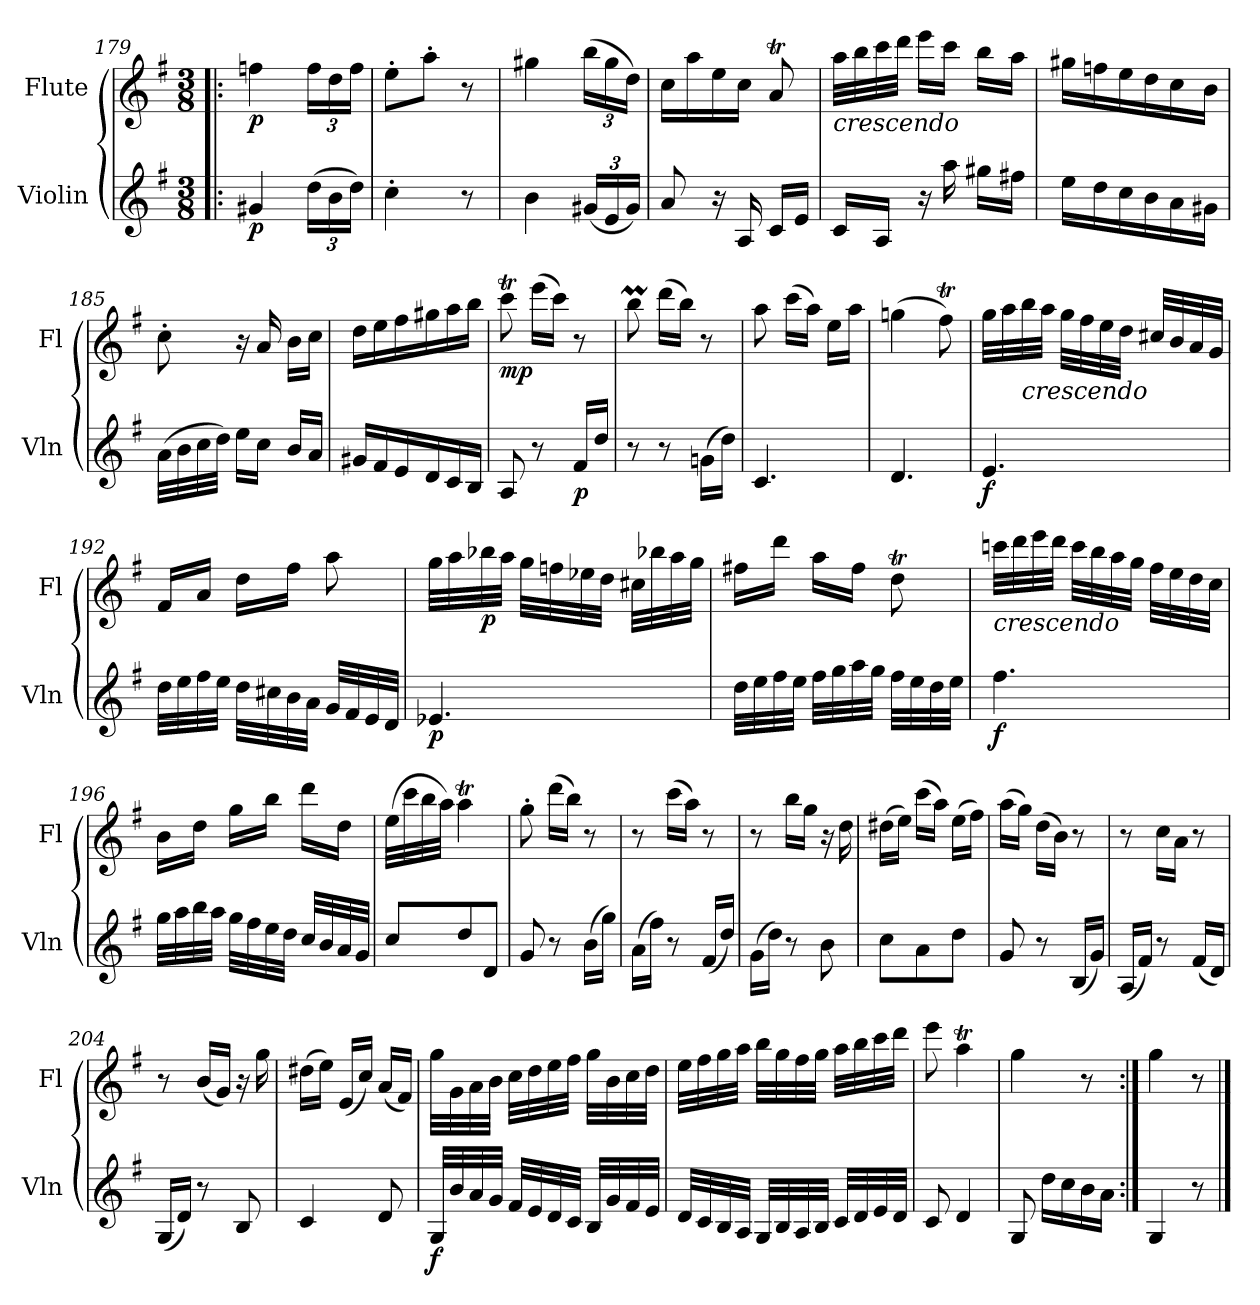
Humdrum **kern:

**kern	**dynam	**kern	**dynam
*part2	*part2	*part1	*part1
*staff2	*staff2	*staff1	*staff1
*I"Violin	*	*I"Flute	*
*I'Vln	*	*I'Fl	*
*clefG2	*	*clefG2	*
*k[f#]	*	*k[f#]	*
*e:	*	*e:	*
*M3/8	*	*M3/8	*
=179!|:	=179!|:	=179!|:	=179!|:
!	!LO:DY:b	!	!LO:DY:b
4g#X/	p	4ffn\	p
(>24dd\LL	.	24ff\LL	.
24b\	.	24dd\	.
24dd\JJ)	.	24ff\JJ	.
=180	=180	=180	=180
4cc'>\	.	8ee'>\L	.
.	.	8aa'>\J	.
8r	.	8r	.
=181	=181	=181	=181
4b\	.	4gg#X\	.
(<24g#X/LL	.	(>24bb\LL	.
24e/	.	24gg#\	.
24g#/JJ)	.	24dd\JJ)	.
=182	=182	=182	=182
8a/	.	16cc\LL	.
.	.	16aa\	.
16r	.	16ee\	.
16A/	.	16cc\JJ	.
16c/LL	.	8aT/	.
16e/JJ	.	.	.
!!LO:PB:g=z
=183	=183	=183	=183
!	!	!LO:TX:b:i:t=crescendo	!
16c/LL	.	32aa\LLL	.
.	.	32bb\	.
16A/JJ	.	32ccc\	.
.	.	32ddd\JJJ	.
16r	.	16eee\LL	.
16aa\	.	16ccc\JJ	.
16gg#X\LL	.	16bb\LL	.
16ff#X\JJ	.	16aa\JJ	.
=184	=184	=184	=184
16ee\LL	.	16gg#X\LL	.
16dd\	.	16ffn\	.
16cc\	.	16ee\	.
16b\	.	16dd\	.
16a\	.	16cc\	.
16g#X\JJ	.	16b\JJ	.
=185	=185	=185	=185
(>32a\LLL	.	8cc'>\	.
32b\	.	.	.
32cc\	.	.	.
32dd\JJJ)	.	.	.
16ee\LL	.	16r	.
16cc\JJ	.	16a/	.
16b/LL	.	16b\LL	.
16a/JJ	.	16cc\JJ	.
=186	=186	=186	=186
16g#X/LL	.	16dd\LL	.
16f#/	.	16ee\	.
16e/	.	16ff#\	.
16d/	.	16gg#X\	.
16c/	.	16aa\	.
16B/JJ	.	16bb\JJ	.
=187	=187	=187	=187
!	!	!	!LO:DY:b
8A/	.	8cccT\	mp
8r	.	(>16eee\LL	.
.	.	16ccc\JJ)	.
!	!LO:DY:b	!	!
16f#/LL	p	8r	.
16dd/JJ	.	.	.
=188	=188	=188	=188
8r	.	8bbm\	.
8r	.	(>16ddd\LL	.
.	.	16bb\JJ)	.
(>16gn\LL	.	8r	.
16dd\JJ)	.	.	.
!!LO:LB:g=z
=189	=189	=189	=189
4.c/	.	8aa\	.
.	.	(>16ccc\LL	.
.	.	16aa\JJ)	.
.	.	16ee\LL	.
.	.	16aa\JJ	.
=190	=190	=190	=190
4.d/	.	(>4ggn\	.
.	.	8ff#t\)	.
=191	=191	=191	=191
!	!LO:DY:b	!	!
4.e/	f	32gg\LLL	.
.	.	32aa\	.
!	!	!LO:TX:b:i:t=crescendo	!
.	.	32bb\	.
.	.	32aa\JJJ	.
.	.	32gg\LLL	.
.	.	32ff#\	.
.	.	32ee\	.
.	.	32dd\JJJ	.
.	.	32cc#X/LLL	.
.	.	32b/	.
.	.	32a/	.
.	.	32g/JJJ	.
=192	=192	=192	=192
32dd\LLL	.	16f#/LL	.
32ee\	.	.	.
32ff#\	.	16a/JJ	.
32ee\JJJ	.	.	.
32dd\LLL	.	16dd\LL	.
32cc#X\	.	.	.
32b\	.	16ff#\JJ	.
32a\JJJ	.	.	.
32g/LLL	.	8aa\	.
32f#/	.	.	.
32e/	.	.	.
32d/JJJ	.	.	.
=193	=193	=193	=193
!	!LO:DY:b	!	!
4.e-X/	p	32gg\LLL	.
.	.	32aa\	.
!	!	!	!LO:DY:b
.	.	32bb-X\	p
.	.	32aa\JJJ	.
.	.	32gg\LLL	.
.	.	32ffn\	.
.	.	32ee-X\	.
.	.	32dd\JJJ	.
.	.	32cc#X\LLL	.
.	.	32bb-X\	.
.	.	32aa\	.
.	.	32gg\JJJ	.
!!LO:LB:g=z
=194	=194	=194	=194
32dd\LLL	.	16ff#X\LL	.
32ee\	.	.	.
32ff#\	.	16ddd\JJ	.
32ee\JJJ	.	.	.
32ff#\LLL	.	16aa\LL	.
32gg\	.	.	.
32aa\	.	16ff#\JJ	.
32gg\JJJ	.	.	.
32ff#\LLL	.	8ddT\	.
32ee\	.	.	.
32dd\	.	.	.
32ee\JJJ	.	.	.
=195	=195	=195	=195
!	!	!LO:TX:b:i:t=crescendo	!
!	!LO:DY:b	!	!
4.ff#\	f	32cccn\LLL	.
.	.	32ddd\	.
.	.	32eee\	.
.	.	32ddd\JJJ	.
.	.	32ccc\LLL	.
.	.	32bb\	.
.	.	32aa\	.
.	.	32gg\JJJ	.
.	.	32ff#\LLL	.
.	.	32ee\	.
.	.	32dd\	.
.	.	32cc\JJJ	.
=196	=196	=196	=196
32gg\LLL	.	16b\LL	.
32aa\	.	.	.
32bb\	.	16dd\JJ	.
32aa\JJJ	.	.	.
32gg\LLL	.	16gg\LL	.
32ff#\	.	.	.
32ee\	.	16bb\JJ	.
32dd\JJJ	.	.	.
32cc/LLL	.	16ddd\LL	.
32b/	.	.	.
32a/	.	16dd\JJ	.
32g/JJJ	.	.	.
=197	=197	=197	=197
8cc/L	.	(>32ee\LLL	.
.	.	32ccc\	.
.	.	32bb\	.
.	.	32aa\JJJ)	.
8dd/	.	4aaT\	.
8d/J	.	.	.
=198	=198	=198	=198
8g/	.	8gg'>\	.
8r	.	(>16ddd\LL	.
.	.	16bb\JJ)	.
(>16b\LL	.	8r	.
16gg\JJ)	.	.	.
!!LO:LB:g=z
=199	=199	=199	=199
(>16a\LL	.	8r	.
16ff#\JJ)	.	.	.
8r	.	(>16ccc\LL	.
.	.	16aa\JJ)	.
(<16f#/LL	.	8r	.
16dd/JJ)	.	.	.
=200	=200	=200	=200
(>16g\LL	.	8r	.
16dd\JJ)	.	.	.
8r	.	16bb\LL	.
.	.	16gg\JJ	.
8b\	.	16r	.
.	.	16dd\	.
=201	=201	=201	=201
8cc\L	.	(>16dd#X\LL	.
.	.	16ee\JJ)	.
8a\	.	(>16ccc\LL	.
.	.	16aa\JJ)	.
8dd\J	.	(>16ee\LL	.
.	.	16ff#\JJ)	.
=202	=202	=202	=202
8g/	.	(>16aa\LL	.
.	.	16gg\JJ)	.
8r	.	(>16dd\LL	.
.	.	16b\JJ)	.
(<16B/LL	.	8r	.
16g/JJ)	.	.	.
=203	=203	=203	=203
(<16A/LL	.	8r	.
16f#/JJ)	.	.	.
8r	.	16cc\LL	.
.	.	16a\JJ	.
(<16f#/LL	.	8r	.
16d/JJ)	.	.	.
=204	=204	=204	=204
(<16G/LL	.	8r	.
16d/JJ)	.	.	.
8r	.	(<16b/LL	.
.	.	16g/JJ)	.
8B/	.	16r	.
.	.	16gg\	.
=205	=205	=205	=205
4c/	.	(>16dd#X\LL	.
.	.	16ee\JJ)	.
.	.	(<16e/LL	.
.	.	16cc/JJ)	.
8d/	.	(<16a/LL	.
.	.	16f#/JJ)	.
!!LO:LB:g=z
=206	=206	=206	=206
!	!LO:DY:b	!	!
32G/LLL	f	32gg\LLL	.
32b/	.	32g\	.
32a/	.	32a\	.
32g/JJJ	.	32b\JJJ	.
32f#/LLL	.	32cc\LLL	.
32e/	.	32dd\	.
32d/	.	32ee\	.
32c/JJJ	.	32ff#\JJJ	.
32B/LLL	.	32gg\LLL	.
32g/	.	32b\	.
32f#/	.	32cc\	.
32e/JJJ	.	32dd\JJJ	.
=207	=207	=207	=207
32d/LLL	.	32ee\LLL	.
32c/	.	32ff#\	.
32B/	.	32gg\	.
32A/JJJ	.	32aa\JJJ	.
32G/LLL	.	32bb\LLL	.
32B/	.	32gg\	.
32A/	.	32ff#\	.
32B/JJJ	.	32gg\JJJ	.
32c/LLL	.	32aa\LLL	.
32d/	.	32bb\	.
32e/	.	32ccc\	.
32d/JJJ	.	32ddd\JJJ	.
=208	=208	=208	=208
8c/	.	8eee\	.
4d/	.	4aaT\	.
=209	=209	=209	=209
8G/	.	4gg\	.
16dd\LL	.	.	.
16cc\	.	.	.
16b\	.	8r	.
16a\JJ	.	.	.
=210:|!	=210:|!	=210:|!	=210:|!
4G/	.	4gg\	.
8r	.	8r	.
==	==	==	==
*-	*-	*-	*-
